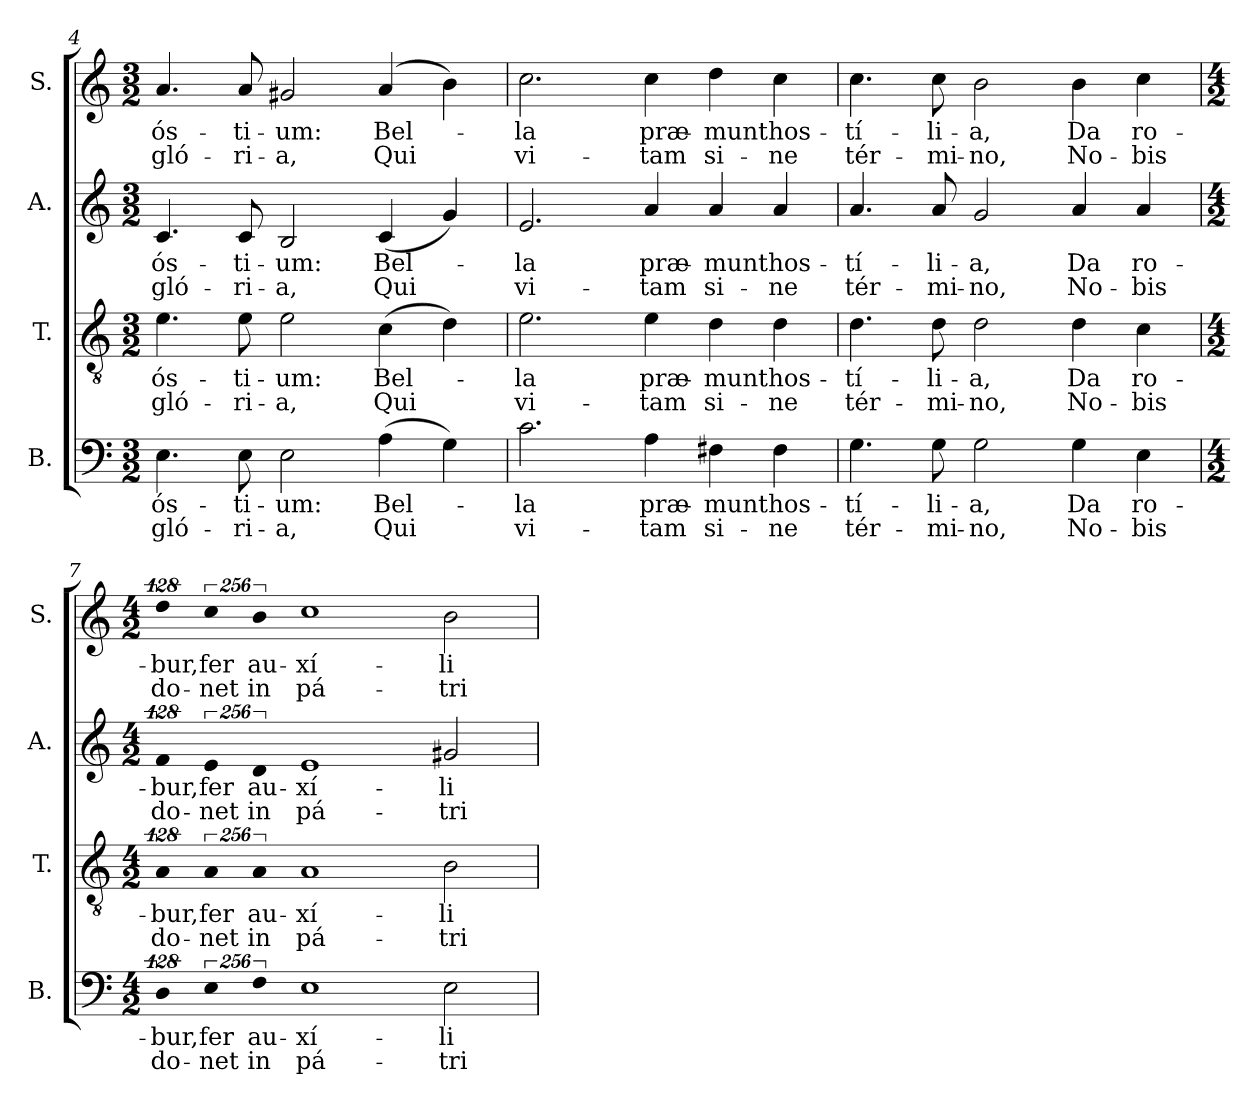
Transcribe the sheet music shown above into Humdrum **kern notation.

**kern	**text	**text	**kern	**text	**text	**kern	**text	**text	**kern	**text	**text
*part4	*part4	*part4	*part3	*part3	*part3	*part2	*part2	*part2	*part1	*part1	*part1
*staff4	*staff4	*staff4	*staff3	*staff3	*staff3	*staff2	*staff2	*staff2	*staff1	*staff1	*staff1
*I"B.	*	*	*I"T.	*	*	*I"A.	*	*	*I"S.	*	*
*I'B.	*	*	*I'T.	*	*	*I'A.	*	*	*I'S.	*	*
*clefF4	*	*	*clefGv2	*	*	*clefG2	*	*	*clefG2	*	*
*	*	*	*ITrd7c12	*	*	*	*	*	*	*	*
*k[]	*	*	*k[]	*	*	*k[]	*	*	*k[]	*	*
*a:	*	*	*a:	*	*	*a:	*	*	*a:	*	*
*M3/2	*	*	*M3/2	*	*	*M3/2	*	*	*M3/2	*	*
=4	=4	=4	=4	=4	=4	=4	=4	=4	=4	=4	=4
!	!LO:LY:b:color=#000000	!LO:LY:b:color=#000000	!	!	!	!	!	!	!	!	!
!	!	!	!	!LO:LY:b:color=#000000	!LO:LY:b:color=#000000	!	!	!	!	!	!
!	!	!	!	!	!	!	!LO:LY:b:color=#000000	!LO:LY:b:color=#000000	!	!	!
!	!	!	!	!	!	!	!	!	!	!LO:LY:b:color=#000000	!LO:LY:b:color=#000000
4.Ei\	ós-	gló-	4.Ei\	ós-	gló-	4.ci/	ós-	gló-	4.ai/	ós-	gló-
!	!LO:LY:b:color=#000000	!LO:LY:b:color=#000000	!	!	!	!	!	!	!	!	!
!	!	!	!	!LO:LY:b:color=#000000	!LO:LY:b:color=#000000	!	!	!	!	!	!
!	!	!	!	!	!	!	!LO:LY:b:color=#000000	!LO:LY:b:color=#000000	!	!	!
!	!	!	!	!	!	!	!	!	!	!LO:LY:b:color=#000000	!LO:LY:b:color=#000000
8Ei\	-ti-	-ri-	8Ei\	-ti-	-ri-	8ci/	-ti-	-ri-	8ai/	-ti-	-ri-
!	!LO:LY:b:color=#000000	!LO:LY:b:color=#000000	!	!	!	!	!	!	!	!	!
!	!	!	!	!LO:LY:b:color=#000000	!LO:LY:b:color=#000000	!	!	!	!	!	!
!	!	!	!	!	!	!	!LO:LY:b:color=#000000	!LO:LY:b:color=#000000	!	!	!
!	!	!	!	!	!	!	!	!	!	!LO:LY:b:color=#000000	!LO:LY:b:color=#000000
2Ei\	-um:	-a,	2Ei\	-um:	-a,	2Bi/	-um:	-a,	2g#Xi/	-um:	-a,
!	!LO:LY:b:color=#000000	!LO:LY:b:color=#000000	!	!	!	!	!	!	!	!	!
!	!	!	!	!LO:LY:b:color=#000000	!LO:LY:b:color=#000000	!	!	!	!	!	!
!	!	!	!	!	!	!	!LO:LY:b:color=#000000	!LO:LY:b:color=#000000	!	!	!
!	!	!	!	!	!	!	!	!	!	!LO:LY:b:color=#000000	!LO:LY:b:color=#000000
(4Ai\	Bel-	Qui	(4Ci\	Bel-	Qui	(4ci/	Bel-	Qui	(4ai/	Bel-	Qui
4Gi\)	.	.	4Di\)	.	.	4gi/)	.	.	4bi\)	.	.
!!LO:LB:g=z
=5	=5	=5	=5	=5	=5	=5	=5	=5	=5	=5	=5
!	!LO:LY:b:color=#000000	!LO:LY:b:color=#000000	!	!	!	!	!	!	!	!	!
!	!	!	!	!LO:LY:b:color=#000000	!LO:LY:b:color=#000000	!	!	!	!	!	!
!	!	!	!	!	!	!	!LO:LY:b:color=#000000	!LO:LY:b:color=#000000	!	!	!
!	!	!	!	!	!	!	!	!	!	!LO:LY:b:color=#000000	!LO:LY:b:color=#000000
2.ci\	-la	vi-	2.Ei\	-la	vi-	2.ei/	-la	vi-	2.cci\	-la	vi-
!	!LO:LY:b:color=#000000	!LO:LY:b:color=#000000	!	!	!	!	!	!	!	!	!
!	!	!	!	!LO:LY:b:color=#000000	!LO:LY:b:color=#000000	!	!	!	!	!	!
!	!	!	!	!	!	!	!LO:LY:b:color=#000000	!LO:LY:b:color=#000000	!	!	!
!	!	!	!	!	!	!	!	!	!	!LO:LY:b:color=#000000	!LO:LY:b:color=#000000
4Ai\	præ-	-tam	4Ei\	præ-	-tam	4ai/	præ-	-tam	4cci\	præ-	-tam
!	!LO:LY:b:color=#000000	!LO:LY:b:color=#000000	!	!	!	!	!	!	!	!	!
!	!	!	!	!LO:LY:b:color=#000000	!LO:LY:b:color=#000000	!	!	!	!	!	!
!	!	!	!	!	!	!	!LO:LY:b:color=#000000	!LO:LY:b:color=#000000	!	!	!
!	!	!	!	!	!	!	!	!	!	!LO:LY:b:color=#000000	!LO:LY:b:color=#000000
4F#Xi\	-munt	si-	4Di\	-munt	si-	4ai/	-munt	si-	4ddi\	-munt	si-
!	!LO:LY:b:color=#000000	!LO:LY:b:color=#000000	!	!	!	!	!	!	!	!	!
!	!	!	!	!LO:LY:b:color=#000000	!LO:LY:b:color=#000000	!	!	!	!	!	!
!	!	!	!	!	!	!	!LO:LY:b:color=#000000	!LO:LY:b:color=#000000	!	!	!
!	!	!	!	!	!	!	!	!	!	!LO:LY:b:color=#000000	!LO:LY:b:color=#000000
4F#i\	hos-	-ne	4Di\	hos-	-ne	4ai/	hos-	-ne	4cci\	hos-	-ne
=6	=6	=6	=6	=6	=6	=6	=6	=6	=6	=6	=6
!	!LO:LY:b:color=#000000	!LO:LY:b:color=#000000	!	!	!	!	!	!	!	!	!
!	!	!	!	!LO:LY:b:color=#000000	!LO:LY:b:color=#000000	!	!	!	!	!	!
!	!	!	!	!	!	!	!LO:LY:b:color=#000000	!LO:LY:b:color=#000000	!	!	!
!	!	!	!	!	!	!	!	!	!	!LO:LY:b:color=#000000	!LO:LY:b:color=#000000
4.Gi\	-tí-	tér-	4.Di\	-tí-	tér-	4.ai/	-tí-	tér-	4.cci\	-tí-	tér-
!	!LO:LY:b:color=#000000	!LO:LY:b:color=#000000	!	!	!	!	!	!	!	!	!
!	!	!	!	!LO:LY:b:color=#000000	!LO:LY:b:color=#000000	!	!	!	!	!	!
!	!	!	!	!	!	!	!LO:LY:b:color=#000000	!LO:LY:b:color=#000000	!	!	!
!	!	!	!	!	!	!	!	!	!	!LO:LY:b:color=#000000	!LO:LY:b:color=#000000
8Gi\	-li-	-mi-	8Di\	-li-	-mi-	8ai/	-li-	-mi-	8cci\	-li-	-mi-
!	!LO:LY:b:color=#000000	!LO:LY:b:color=#000000	!	!	!	!	!	!	!	!	!
!	!	!	!	!LO:LY:b:color=#000000	!LO:LY:b:color=#000000	!	!	!	!	!	!
!	!	!	!	!	!	!	!LO:LY:b:color=#000000	!LO:LY:b:color=#000000	!	!	!
!	!	!	!	!	!	!	!	!	!	!LO:LY:b:color=#000000	!LO:LY:b:color=#000000
2Gi\	-a,	-no,	2Di\	-a,	-no,	2gi/	-a,	-no,	2bi\	-a,	-no,
!	!LO:LY:b:color=#000000	!LO:LY:b:color=#000000	!	!	!	!	!	!	!	!	!
!	!	!	!	!LO:LY:b:color=#000000	!LO:LY:b:color=#000000	!	!	!	!	!	!
!	!	!	!	!	!	!	!LO:LY:b:color=#000000	!LO:LY:b:color=#000000	!	!	!
!	!	!	!	!	!	!	!	!	!	!LO:LY:b:color=#000000	!LO:LY:b:color=#000000
4Gi\	Da	No-	4Di\	Da	No-	4ai/	Da	No-	4bi\	Da	No-
!	!LO:LY:b:color=#000000	!LO:LY:b:color=#000000	!	!	!	!	!	!	!	!	!
!	!	!	!	!LO:LY:b:color=#000000	!LO:LY:b:color=#000000	!	!	!	!	!	!
!	!	!	!	!	!	!	!LO:LY:b:color=#000000	!LO:LY:b:color=#000000	!	!	!
!	!	!	!	!	!	!	!	!	!	!LO:LY:b:color=#000000	!LO:LY:b:color=#000000
4Ei\	ro-	-bis	4Ci\	ro-	-bis	4ai/	ro-	-bis	4cci\	ro-	-bis
!!LO:LB:g=z
=7	=7	=7	=7	=7	=7	=7	=7	=7	=7	=7	=7
*M4/2	*	*	*M4/2	*	*	*M4/2	*	*	*M4/2	*	*
!LO:N:vis=4	!	!	!	!	!	!	!	!	!	!	!
!	!LO:LY:b:color=#000000	!LO:LY:b:color=#000000	!LO:N:vis=4	!	!	!	!	!	!	!	!
!	!	!	!	!LO:LY:b:color=#000000	!LO:LY:b:color=#000000	!LO:N:vis=4	!	!	!	!	!
!	!	!	!	!	!	!	!LO:LY:b:color=#000000	!LO:LY:b:color=#000000	!LO:N:vis=4	!	!
!	!	!	!	!	!	!	!	!	!	!LO:LY:b:color=#000000	!LO:LY:b:color=#000000
512%85Di\	-bur,	do-	512%85AAi/	-bur,	do-	512%85fi/	-bur,	do-	512%85ddi\	-bur,	do-
!LO:N:vis=4	!	!	!	!	!	!	!	!	!	!	!
!	!LO:LY:b:color=#000000	!LO:LY:b:color=#000000	!LO:N:vis=4	!	!	!	!	!	!	!	!
!	!	!	!	!LO:LY:b:color=#000000	!LO:LY:b:color=#000000	!LO:N:vis=4	!	!	!	!	!
!	!	!	!	!	!	!	!LO:LY:b:color=#000000	!LO:LY:b:color=#000000	!LO:N:vis=4	!	!
!	!	!	!	!	!	!	!	!	!	!LO:LY:b:color=#000000	!LO:LY:b:color=#000000
1024%171Ei\	fer	-net	1024%171AAi/	fer	-net	1024%171ei/	fer	-net	1024%171cci\	fer	-net
!LO:N:vis=4	!	!	!	!	!	!	!	!	!	!	!
!	!LO:LY:b:color=#000000	!LO:LY:b:color=#000000	!LO:N:vis=4	!	!	!	!	!	!	!	!
!	!	!	!	!LO:LY:b:color=#000000	!LO:LY:b:color=#000000	!LO:N:vis=4	!	!	!	!	!
!	!	!	!	!	!	!	!LO:LY:b:color=#000000	!LO:LY:b:color=#000000	!LO:N:vis=4	!	!
!	!	!	!	!	!	!	!	!	!	!LO:LY:b:color=#000000	!LO:LY:b:color=#000000
1024%171Fi\	au-	in	1024%171AAi/	au-	in	1024%171di/	au-	in	1024%171bi\	au-	in
!	!LO:LY:b:color=#000000	!LO:LY:b:color=#000000	!	!	!	!	!	!	!	!	!
!	!	!	!	!LO:LY:b:color=#000000	!LO:LY:b:color=#000000	!	!	!	!	!	!
!	!	!	!	!	!	!	!LO:LY:b:color=#000000	!LO:LY:b:color=#000000	!	!	!
!	!	!	!	!	!	!	!	!	!	!LO:LY:b:color=#000000	!LO:LY:b:color=#000000
1Ei	-xí-	pá-	1AAi	-xí-	pá-	1ei	-xí-	pá-	1cci	-xí-	pá-
!	!LO:LY:b:color=#000000	!LO:LY:b:color=#000000	!	!	!	!	!	!	!	!	!
!	!	!	!	!LO:LY:b:color=#000000	!LO:LY:b:color=#000000	!	!	!	!	!	!
!	!	!	!	!	!	!	!LO:LY:b:color=#000000	!LO:LY:b:color=#000000	!	!	!
!	!	!	!	!	!	!	!	!	!	!LO:LY:b:color=#000000	!LO:LY:b:color=#000000
2Ei\	-li-	-tri-	2BBi\	-li-	-tri-	2g#Xi/	-li-	-tri-	2bi\	-li-	-tri-
=	=	=	=	=	=	=	=	=	=	=	=
*-	*-	*-	*-	*-	*-	*-	*-	*-	*-	*-	*-
